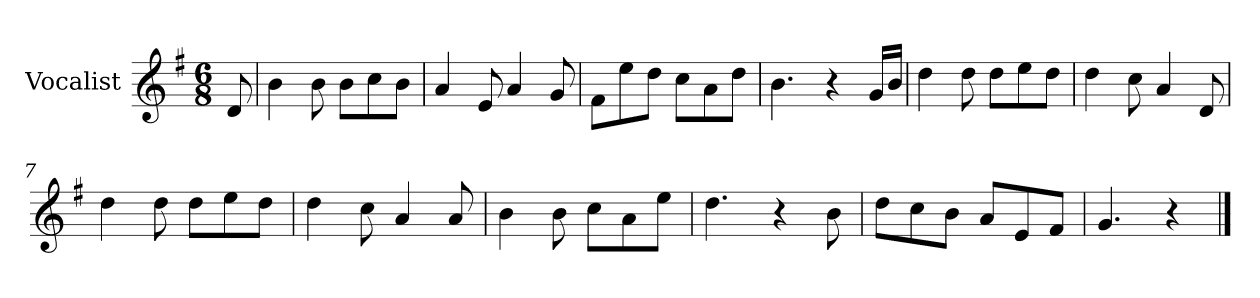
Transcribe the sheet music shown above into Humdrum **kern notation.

**kern
*part1
*staff1
*I"Vocalist
*k[f#]
*G:
*M6/8
=
8d
=1
4b
8b
8bL
8cc
8bJ
=2
4a
8e
4a
8g
=3
8f#L
8ee
8ddJ
8ccL
8a
8ddJ
=4
4.b
4r
16gLL
16bJJ
=5
4dd
8dd
8ddL
8ee
8ddJ
=6
4dd
8cc
4a
8d
=7
4dd
8dd
8ddL
8ee
8ddJ
=8
4dd
8cc
4a
8a
=9
4b
8b
8ccL
8a
8eeJ
=10
4.dd
4r
8b
=11
8ddL
8cc
8bJ
8aL
8e
8f#J
=12
4.g
4r
==
*-
